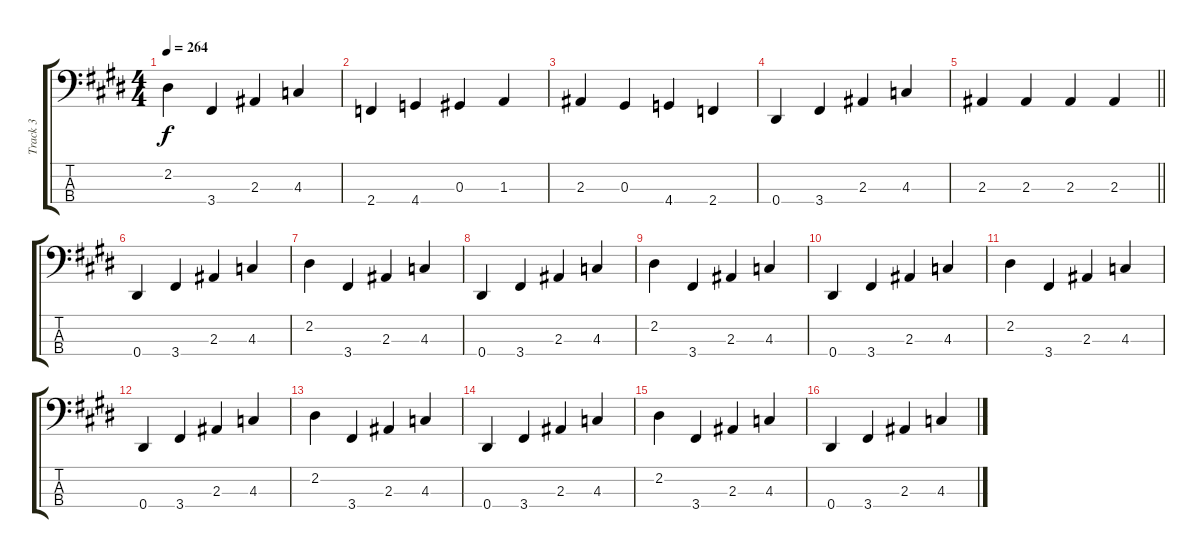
\track ("Track 3" "Track 3") {instrument electricbassfinger}
\staff {score tabs}
\tuning (Gb2 Db2 Ab1 Eb1) {hide}
\ts (4 4)
\tempo 264
\clef f4
\ks e
2.2.4{dy f} 3.4.4 2.3.4 4.3.4 |
2.4.4 4.4.4 0.3.4 1.3.4 |
2.3.4 0.3.4 4.4.4 2.4.4 |
0.4.4 3.4.4 2.3.4 4.3.4 |
\barLineRight lightlight
2.3.4 2.3.4 2.3.4 2.3.4 |
0.4.4 3.4.4 2.3.4 4.3.4 |
2.2.4 3.4.4 2.3.4 4.3.4 |
0.4.4 3.4.4 2.3.4 4.3.4 |
2.2.4 3.4.4 2.3.4 4.3.4 |
0.4.4 3.4.4 2.3.4 4.3.4 |
2.2.4 3.4.4 2.3.4 4.3.4 |
0.4.4 3.4.4 2.3.4 4.3.4 |
2.2.4 3.4.4 2.3.4 4.3.4 |
0.4.4 3.4.4 2.3.4 4.3.4 |
2.2.4 3.4.4 2.3.4 4.3.4 |
0.4.4 3.4.4 2.3.4 4.3.4
